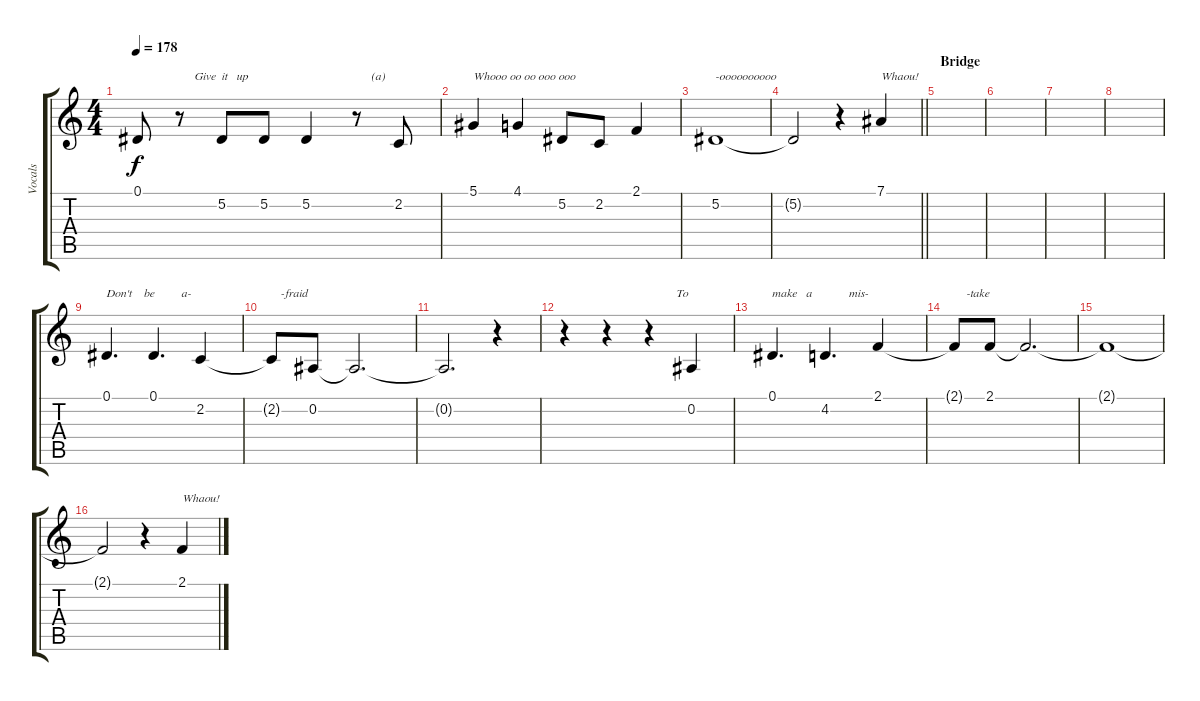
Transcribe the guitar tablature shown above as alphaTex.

\track ("Vocals" "Vocals") {instrument altosax}
\staff {score tabs}
\tuning (Eb4 Bb3 Gb3 Db3 Ab2 Eb2) {hide}
\ts (4 4)
\tempo 178
\clef g2
\ks c
0.1{t}.8{dy f} r.8{txt "     Give  it   up"} 5.2.8 5.2.8 5.2.4 r.8{txt "     (a)"} 2.2.8 |
5.1.4{txt "Whooo oo oo ooo ooo"} 4.1.4 5.2.8 2.2.8 2.1.4 |
5.2.1{txt "-oooooooooo"} |
\barLineRight lightlight
5.2{t}.2 r.4 7.1.4{txt "Whaou!"} |
\section ("" "Bridge")
|
|
|
|
0.1.4{d txt "Don't    be         a-"} 0.1.4{d} 2.2.4 |
2.2{t}.8{txt "   -fraid"} 0.2.8 0.2{t}.2{d} |
0.2{t}.2{d} r.4 |
r.4 r.4 r.4{txt "         To"} 0.2.4 |
0.1.4{d txt "make   a"} 4.2.4{d txt "        mis-"} 2.1.4 |
2.1{t}.8{txt "    -take"} 2.1.8 2.1{t}.2{d} |
2.1{t}.1 |
2.1{t}.2 r.4 2.1.4{txt "Whaou!"}
